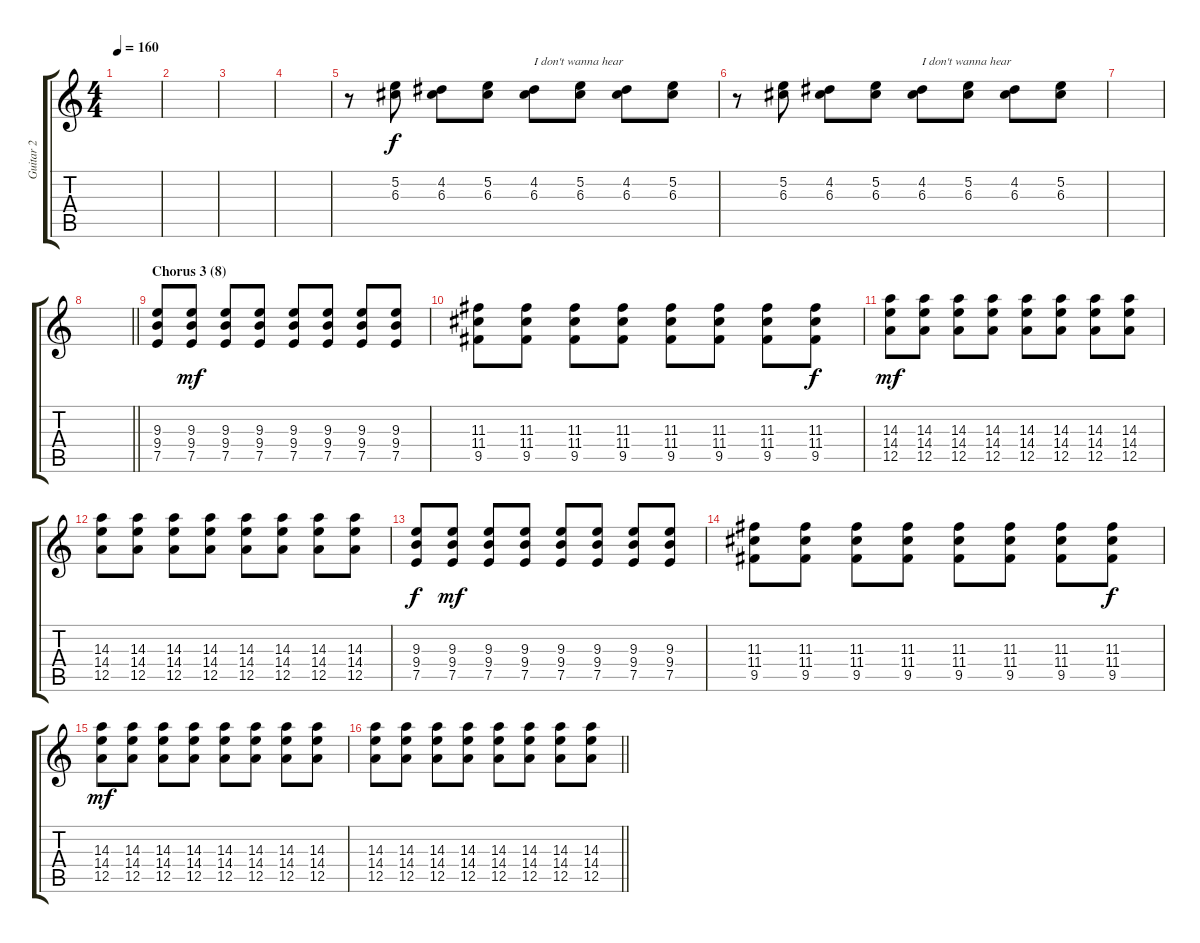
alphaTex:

\track ("Guitar 2" "Guitar 2") {instrument distortionguitar}
\staff {score tabs}
\tuning (E4 B3 G3 D3 A2 E2) {hide}
\ts (4 4)
\tempo 160
\clef g2
\ks c
|
|
|
|
r.8 (5.2 6.3).8{volume 12} (4.2 6.3).8 (5.2 6.3).8 (4.2 6.3).8{txt "I don't wanna hear"} (5.2 6.3).8 (4.2 6.3).8 (5.2 6.3).8 |
r.8 (5.2 6.3).8{volume 12} (4.2 6.3).8 (5.2 6.3).8 (4.2 6.3).8{txt "I don't wanna hear"} (5.2 6.3).8 (4.2 6.3).8 (5.2 6.3).8 |
|
\barLineRight lightlight
|
\section ("" "Chorus 3 (8)")
(9.3 9.4 7.5).8{dy f} (9.3 9.4 7.5).8{dy mf volume 11} (9.3 9.4 7.5).8 (9.3 9.4 7.5).8 (9.3 9.4 7.5).8 (9.3 9.4 7.5).8 (9.3 9.4 7.5).8 (9.3 9.4 7.5).8 |
(11.3 11.4 9.5).8 (11.3 11.4 9.5).8 (11.3 11.4 9.5).8 (11.3 11.4 9.5).8 (11.3 11.4 9.5).8 (11.3 11.4 9.5).8 (11.3 11.4 9.5).8 (11.3 11.4 9.5).8{dy f} |
(14.3 14.4 12.5).8{dy mf} (14.3 14.4 12.5).8 (14.3 14.4 12.5).8 (14.3 14.4 12.5).8 (14.3 14.4 12.5).8 (14.3 14.4 12.5).8 (14.3 14.4 12.5).8 (14.3 14.4 12.5).8 |
(14.3 14.4 12.5).8 (14.3 14.4 12.5).8 (14.3 14.4 12.5).8 (14.3 14.4 12.5).8 (14.3 14.4 12.5).8 (14.3 14.4 12.5).8 (14.3 14.4 12.5).8 (14.3 14.4 12.5).8 |
(9.3 9.4 7.5).8{dy f} (9.3 9.4 7.5).8{dy mf volume 11} (9.3 9.4 7.5).8 (9.3 9.4 7.5).8 (9.3 9.4 7.5).8 (9.3 9.4 7.5).8 (9.3 9.4 7.5).8 (9.3 9.4 7.5).8 |
(11.3 11.4 9.5).8 (11.3 11.4 9.5).8 (11.3 11.4 9.5).8 (11.3 11.4 9.5).8 (11.3 11.4 9.5).8 (11.3 11.4 9.5).8 (11.3 11.4 9.5).8 (11.3 11.4 9.5).8{dy f} |
(14.3 14.4 12.5).8{dy mf} (14.3 14.4 12.5).8 (14.3 14.4 12.5).8 (14.3 14.4 12.5).8 (14.3 14.4 12.5).8 (14.3 14.4 12.5).8 (14.3 14.4 12.5).8 (14.3 14.4 12.5).8 |
\barLineRight lightlight
(14.3 14.4 12.5).8 (14.3 14.4 12.5).8 (14.3 14.4 12.5).8 (14.3 14.4 12.5).8 (14.3 14.4 12.5).8 (14.3 14.4 12.5).8 (14.3 14.4 12.5).8 (14.3 14.4 12.5).8
